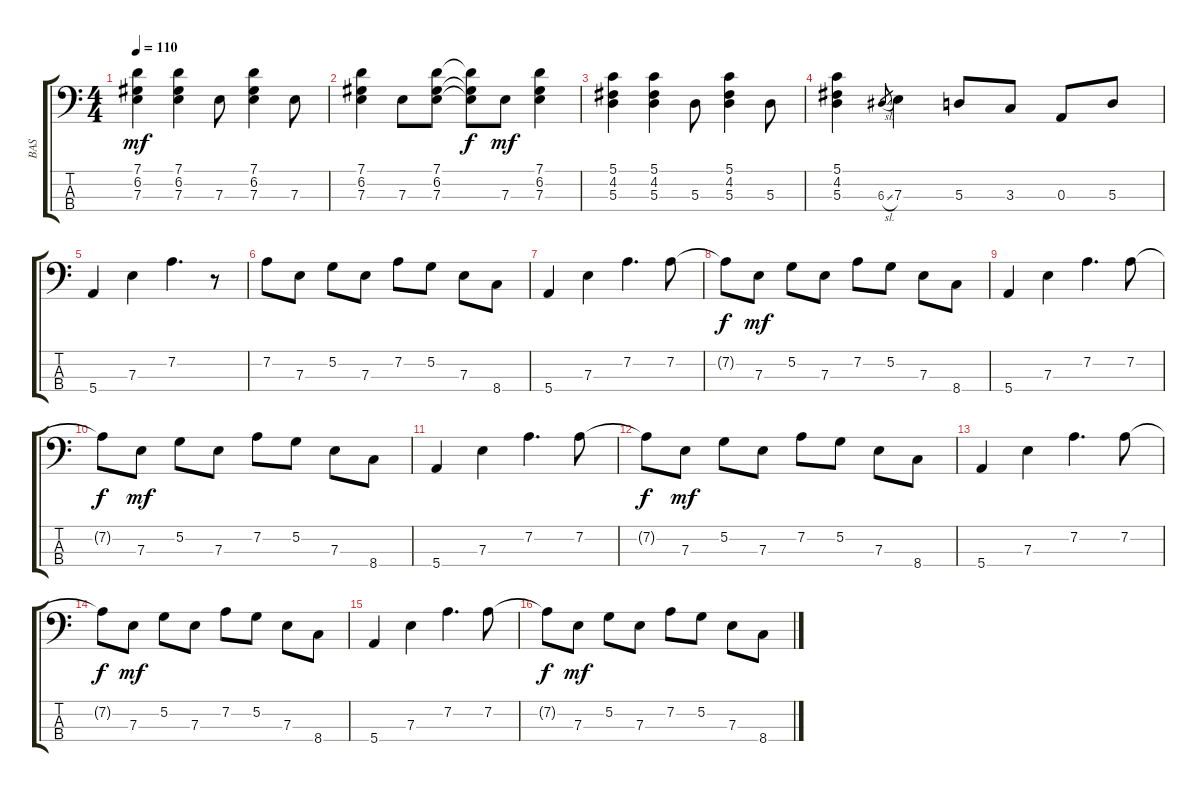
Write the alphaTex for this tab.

\track ("BAS" "BAS") {instrument electricbassfinger}
\staff {score tabs}
\tuning (G2 D2 A1 E1) {hide}
\ts (4 4)
\tempo 110
\clef f4
\ks c
(7.1 6.2 7.3).4{dy mf} (7.1 6.2 7.3).4 7.3.8 (7.1 6.2 7.3).4 7.3.8 |
(7.1 6.2 7.3).4 7.3.8 (7.1 6.2 7.3).8 (7.1{t} 6.2{t} 7.3{t}).8{dy f} 7.3.8{dy mf} (7.1 6.2 7.3).4 |
(5.1 4.2 5.3).4 (5.1 4.2 5.3).4 5.3.8 (5.1 4.2 5.3).4 5.3.8 |
(5.1 4.2 5.3).4 6.3{sl}.8{gr} 7.3.4 5.3.8 3.3.8 0.3.8 5.3.8 |
5.4.4 7.3.4 7.2.4{d} r.8 |
7.2.8 7.3.8 5.2.8 7.3.8 7.2.8 5.2.8 7.3.8 8.4.8 |
5.4.4 7.3.4 7.2.4{d} 7.2.8 |
7.2{t}.8{dy f} 7.3.8{dy mf} 5.2.8 7.3.8 7.2.8 5.2.8 7.3.8 8.4.8 |
5.4.4 7.3.4 7.2.4{d} 7.2.8 |
7.2{t}.8{dy f} 7.3.8{dy mf} 5.2.8 7.3.8 7.2.8 5.2.8 7.3.8 8.4.8 |
5.4.4 7.3.4 7.2.4{d} 7.2.8 |
7.2{t}.8{dy f} 7.3.8{dy mf} 5.2.8 7.3.8 7.2.8 5.2.8 7.3.8 8.4.8 |
5.4.4 7.3.4 7.2.4{d} 7.2.8 |
7.2{t}.8{dy f} 7.3.8{dy mf} 5.2.8 7.3.8 7.2.8 5.2.8 7.3.8 8.4.8 |
5.4.4 7.3.4 7.2.4{d} 7.2.8 |
7.2{t}.8{dy f} 7.3.8{dy mf} 5.2.8 7.3.8 7.2.8 5.2.8 7.3.8 8.4.8
